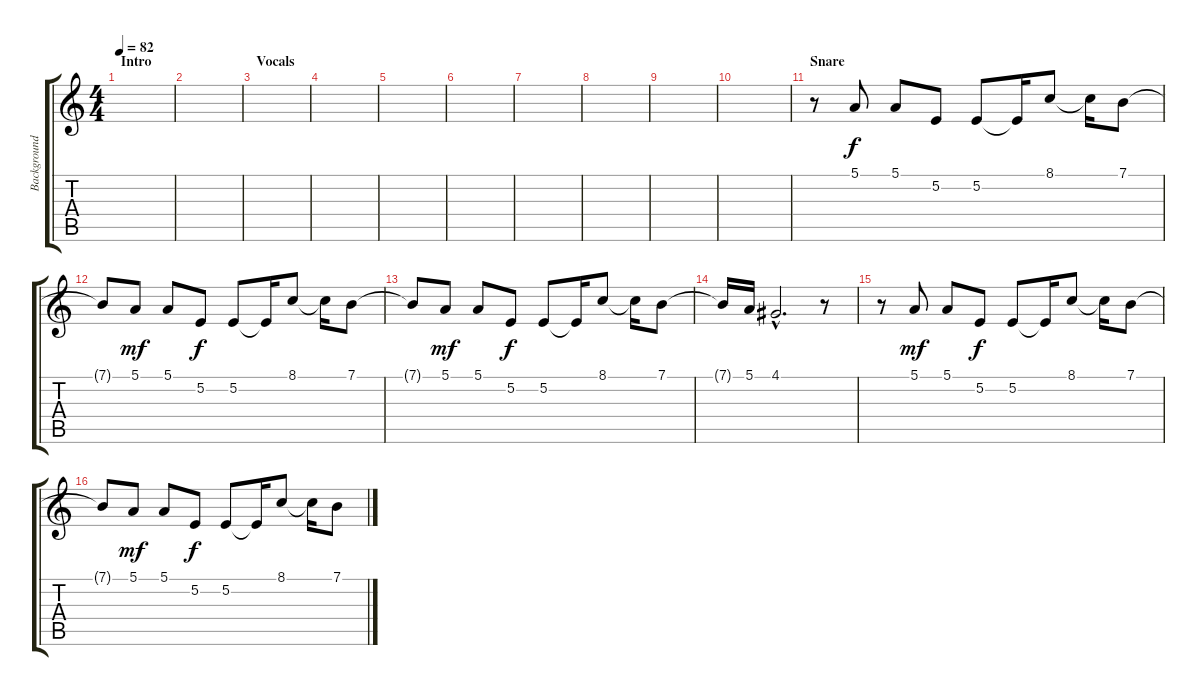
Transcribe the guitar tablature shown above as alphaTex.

\track ("Background Vocals" "Background") {instrument flute}
\staff {score tabs}
\tuning (E4 B3 G3 D3 A2 E2) {hide}
\ts (4 4)
\section ("" "Intro")
\tempo 82
\clef g2
\ks c
|
|
\section ("" "Vocals")
|
|
|
|
\section ("" "")
|
|
|
|
\section ("" "Snare")
r.8 5.1.8 5.1.8 5.2.8{dy f} 5.2.8 5.2{t}.16 8.1.8 8.1{t}.16 7.1.8 |
7.1{t}.8 5.1.8{dy mf} 5.1.8 5.2.8{dy f} 5.2.8 5.2{t}.16 8.1.8 8.1{t}.16 7.1.8 |
7.1{t}.8 5.1.8{dy mf} 5.1.8 5.2.8{dy f} 5.2.8 5.2{t}.16 8.1.8 8.1{t}.16 7.1.8 |
7.1{t}.16 5.1.16 4.1{hac}.2{d} r.8 |
r.8 5.1.8{dy mf} 5.1.8 5.2.8{dy f} 5.2.8 5.2{t}.16 8.1.8 8.1{t}.16 7.1.8 |
7.1{t}.8 5.1.8{dy mf} 5.1.8 5.2.8{dy f} 5.2.8 5.2{t}.16 8.1.8 8.1{t}.16 7.1.8
